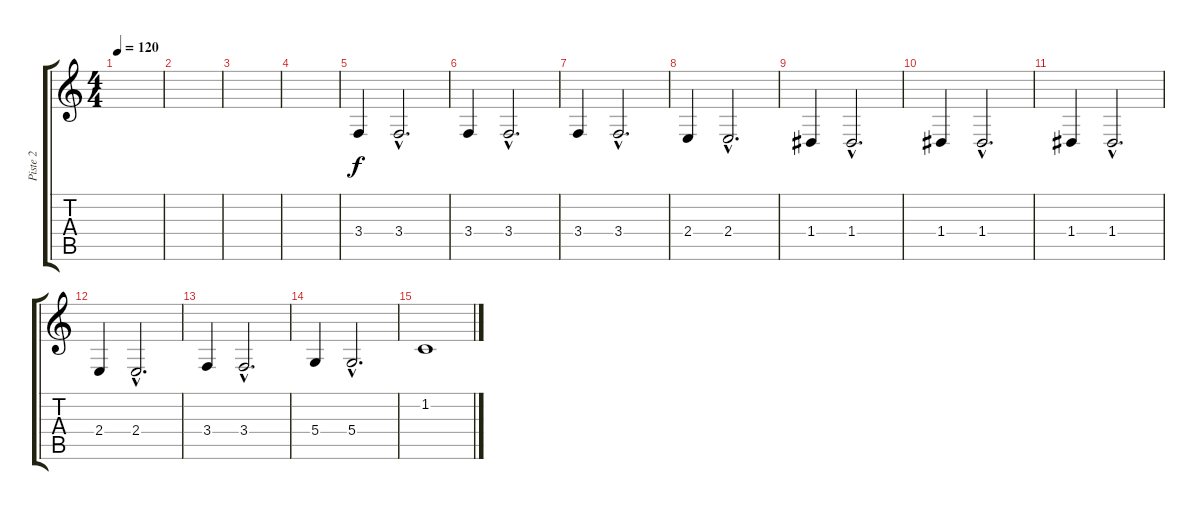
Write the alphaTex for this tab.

\track ("Piste 2" "Piste 2") {instrument vibraphone}
\staff {score tabs}
\tuning (E4 B3 G3 D3 A2 E2) {hide}
\ts (4 4)
\tempo 120
\clef g2
\ks c
|
|
|
|
3.4.4 3.4{hac}.2{d} |
3.4.4 3.4{hac}.2{d} |
3.4.4 3.4{hac}.2{d} |
2.4.4 2.4{hac}.2{d} |
1.4.4 1.4{hac}.2{d} |
1.4.4 1.4{hac}.2{d} |
1.4.4 1.4{hac}.2{d} |
2.4.4 2.4{hac}.2{d} |
3.4.4 3.4{hac}.2{d} |
5.4.4 5.4{hac}.2{d} |
1.2.1
